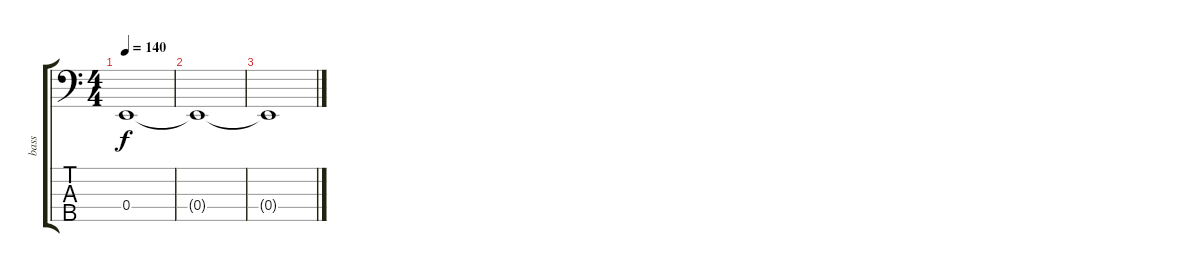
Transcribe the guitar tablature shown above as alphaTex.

\track ("bass" "bass") {instrument electricbassfinger}
\staff {score tabs}
\tuning (G2 D2 A1 E1 B0) {hide}
\ts (4 4)
\tempo 140
\clef f4
\ks c
0.4{t}.1{dy f} |
0.4{t}.1 |
0.4{t}.1
